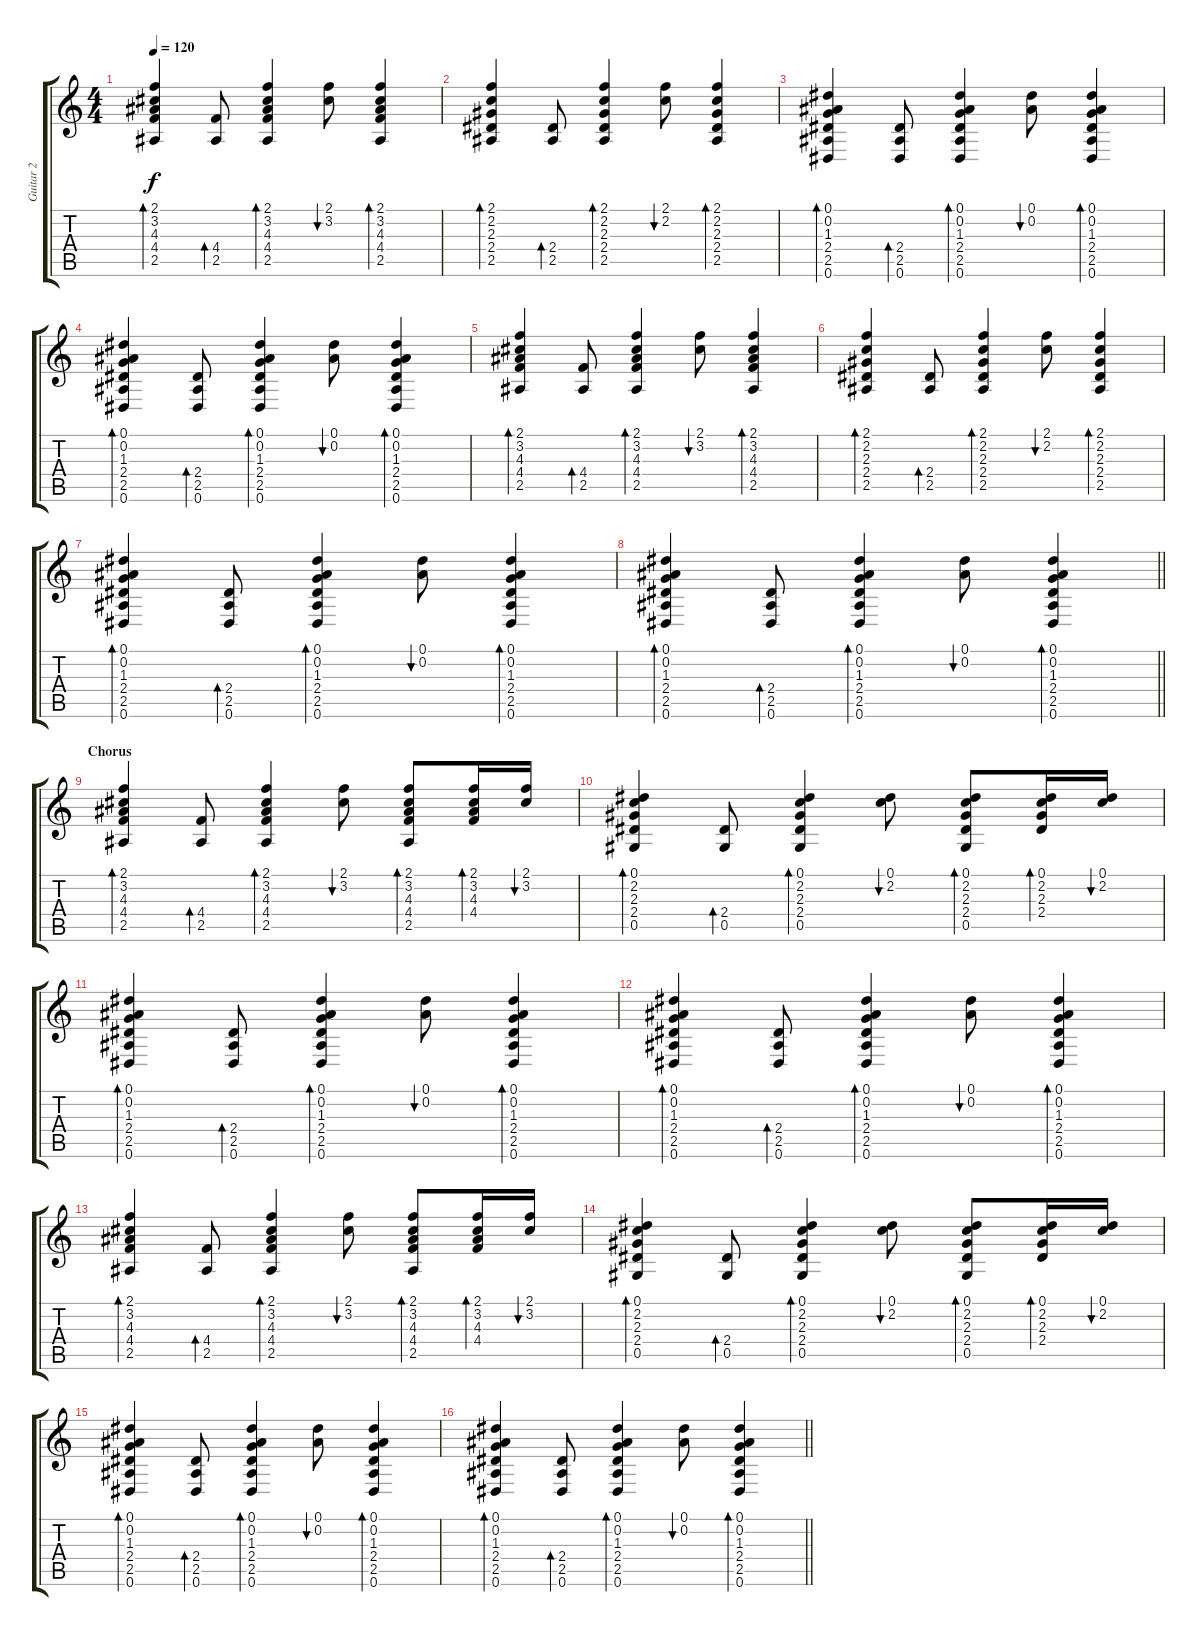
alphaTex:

\track ("Guitar 2" "Guitar 2") {instrument acousticguitarsteel}
\staff {score tabs}
\tuning (Eb4 Bb3 Gb3 Db3 Ab2 Eb2) {hide}
\ts (4 4)
\tempo 120
\clef g2
\ks c
(2.1 3.2 4.3 4.4 2.5).4{bd 60 dy f} (4.4 2.5).8{bd 60} (2.1 3.2 4.3 4.4 2.5).4{bd 60} (2.1 3.2).8{bu 60} (2.1 3.2 4.3 4.4 2.5).4{bd 60} |
(2.1 2.2 2.3 2.4 2.5).4{bd 60} (2.4 2.5).8{bd 60} (2.1 2.2 2.3 2.4 2.5).4{bd 60} (2.1 2.2).8{bu 60} (2.1 2.2 2.3 2.4 2.5).4{bd 60} |
(0.1 0.2 1.3 2.4 2.5 0.6).4{bd 60} (2.4 2.5 0.6).8{bd 60} (0.1 0.2 1.3 2.4 2.5 0.6).4{bd 60} (0.1 0.2).8{bu 60} (0.1 0.2 1.3 2.4 2.5 0.6).4{bd 60} |
(0.1 0.2 1.3 2.4 2.5 0.6).4{bd 60} (2.4 2.5 0.6).8{bd 60} (0.1 0.2 1.3 2.4 2.5 0.6).4{bd 60} (0.1 0.2).8{bu 60} (0.1 0.2 1.3 2.4 2.5 0.6).4{bd 60} |
(2.1 3.2 4.3 4.4 2.5).4{bd 60} (4.4 2.5).8{bd 60} (2.1 3.2 4.3 4.4 2.5).4{bd 60} (2.1 3.2).8{bu 60} (2.1 3.2 4.3 4.4 2.5).4{bd 60} |
(2.1 2.2 2.3 2.4 2.5).4{bd 60} (2.4 2.5).8{bd 60} (2.1 2.2 2.3 2.4 2.5).4{bd 60} (2.1 2.2).8{bu 60} (2.1 2.2 2.3 2.4 2.5).4{bd 60} |
(0.1 0.2 1.3 2.4 2.5 0.6).4{bd 60} (2.4 2.5 0.6).8{bd 60} (0.1 0.2 1.3 2.4 2.5 0.6).4{bd 60} (0.1 0.2).8{bu 60} (0.1 0.2 1.3 2.4 2.5 0.6).4{bd 60} |
\barLineRight lightlight
(0.1 0.2 1.3 2.4 2.5 0.6).4{bd 60} (2.4 2.5 0.6).8{bd 60} (0.1 0.2 1.3 2.4 2.5 0.6).4{bd 60} (0.1 0.2).8{bu 60} (0.1 0.2 1.3 2.4 2.5 0.6).4{bd 60} |
\section ("" "Chorus")
(2.1 3.2 4.3 4.4 2.5).4{bd 60} (4.4 2.5).8{bd 60} (2.1 3.2 4.3 4.4 2.5).4{bd 60} (2.1 3.2).8{bu 60} (2.1 3.2 4.3 4.4 2.5).8{bd 60} (2.1 3.2 4.3 4.4).16{bd 60} (2.1 3.2).16{bu 60} |
(0.1 2.2 2.3 2.4 0.5).4{bd 60} (2.4 0.5).8{bd 60} (0.1 2.2 2.3 2.4 0.5).4{bd 60} (0.1 2.2).8{bu 60} (0.1 2.2 2.3 2.4 0.5).8{bd 60} (0.1 2.2 2.3 2.4).16{bd 60} (0.1 2.2).16{bu 60} |
(0.1 0.2 1.3 2.4 2.5 0.6).4{bd 60} (2.4 2.5 0.6).8{bd 60} (0.1 0.2 1.3 2.4 2.5 0.6).4{bd 60} (0.1 0.2).8{bu 60} (0.1 0.2 1.3 2.4 2.5 0.6).4{bd 60} |
(0.1 0.2 1.3 2.4 2.5 0.6).4{bd 60} (2.4 2.5 0.6).8{bd 60} (0.1 0.2 1.3 2.4 2.5 0.6).4{bd 60} (0.1 0.2).8{bu 60} (0.1 0.2 1.3 2.4 2.5 0.6).4{bd 60} |
(2.1 3.2 4.3 4.4 2.5).4{bd 60} (4.4 2.5).8{bd 60} (2.1 3.2 4.3 4.4 2.5).4{bd 60} (2.1 3.2).8{bu 60} (2.1 3.2 4.3 4.4 2.5).8{bd 60} (2.1 3.2 4.3 4.4).16{bd 60} (2.1 3.2).16{bu 60} |
(0.1 2.2 2.3 2.4 0.5).4{bd 60} (2.4 0.5).8{bd 60} (0.1 2.2 2.3 2.4 0.5).4{bd 60} (0.1 2.2).8{bu 60} (0.1 2.2 2.3 2.4 0.5).8{bd 60} (0.1 2.2 2.3 2.4).16{bd 60} (0.1 2.2).16{bu 60} |
(0.1 0.2 1.3 2.4 2.5 0.6).4{bd 60} (2.4 2.5 0.6).8{bd 60} (0.1 0.2 1.3 2.4 2.5 0.6).4{bd 60} (0.1 0.2).8{bu 60} (0.1 0.2 1.3 2.4 2.5 0.6).4{bd 60} |
\barLineRight lightlight
(0.1 0.2 1.3 2.4 2.5 0.6).4{bd 60} (2.4 2.5 0.6).8{bd 60} (0.1 0.2 1.3 2.4 2.5 0.6).4{bd 60} (0.1 0.2).8{bu 60} (0.1 0.2 1.3 2.4 2.5 0.6).4{bd 60}
